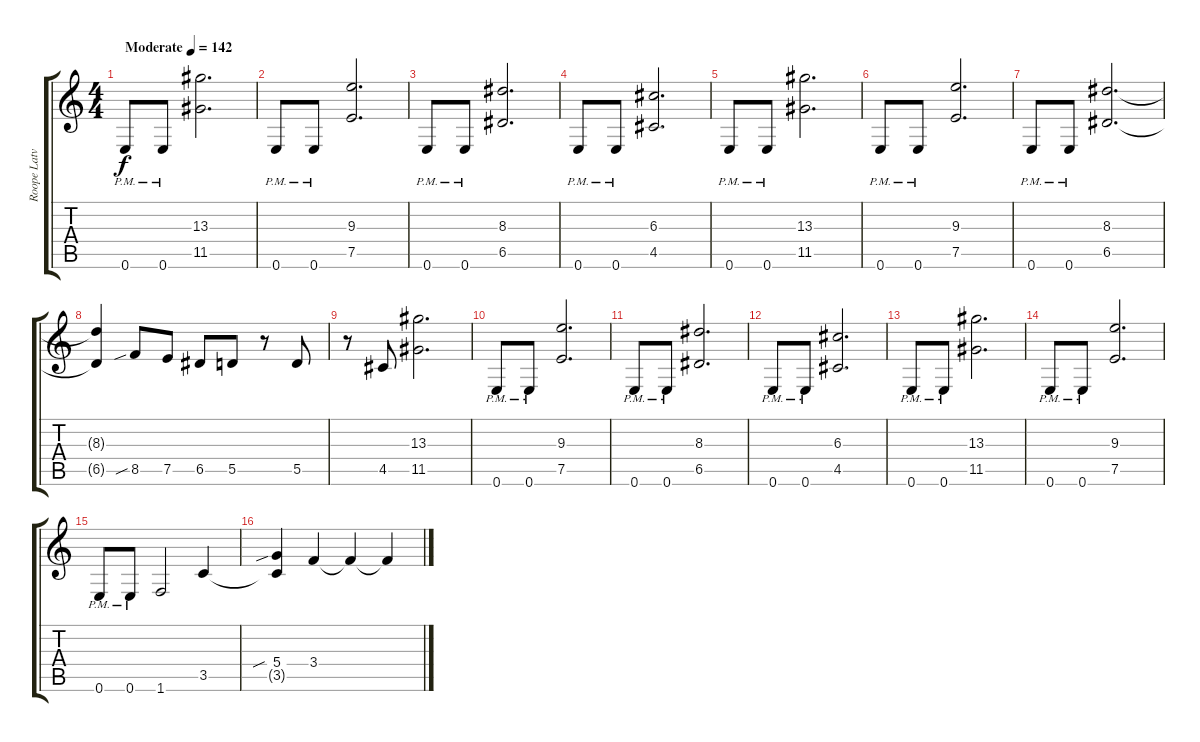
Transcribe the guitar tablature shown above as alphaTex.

\track ("Roope Latvala (guitar I)" "Roope Latv") {instrument distortionguitar}
\staff {score tabs}
\tuning (E4 B3 G3 D3 A2 E2) {hide}
\ts (4 4)
\tempo (142 "Moderate")
\clef g2
\ks c
0.6{pm}.8{dy f instrument distortionguitar} 0.6{pm}.8 (13.3 11.5).2{d} |
0.6{pm}.8 0.6{pm}.8 (9.3 7.5).2{d} |
0.6{pm}.8 0.6{pm}.8 (8.3 6.5).2{d} |
0.6{pm}.8 0.6{pm}.8 (6.3 4.5).2{d} |
0.6{pm}.8 0.6{pm}.8 (13.3 11.5).2{d} |
0.6{pm}.8 0.6{pm}.8 (9.3 7.5).2{d} |
0.6{pm}.8 0.6{pm}.8 (8.3 6.5).2{d} |
(8.3{t} 6.5{t}).4 8.5{sib}.8 7.5.8 6.5.8 5.5.8 r.8 5.5.8 |
r.8 4.5.8 (13.3 11.5).2{d} |
0.6{pm}.8 0.6{pm}.8 (9.3 7.5).2{d} |
0.6{pm}.8 0.6{pm}.8 (8.3 6.5).2{d} |
0.6{pm}.8 0.6{pm}.8 (6.3 4.5).2{d} |
0.6{pm}.8 0.6{pm}.8 (13.3 11.5).2{d} |
0.6{pm}.8 0.6{pm}.8 (9.3 7.5).2{d} |
0.6{pm}.8 0.6{pm}.8 1.6.2 3.5.4 |
(5.4{sib} 3.5{t}).4 3.4.4 3.4{t}.4 3.4{t}.4
